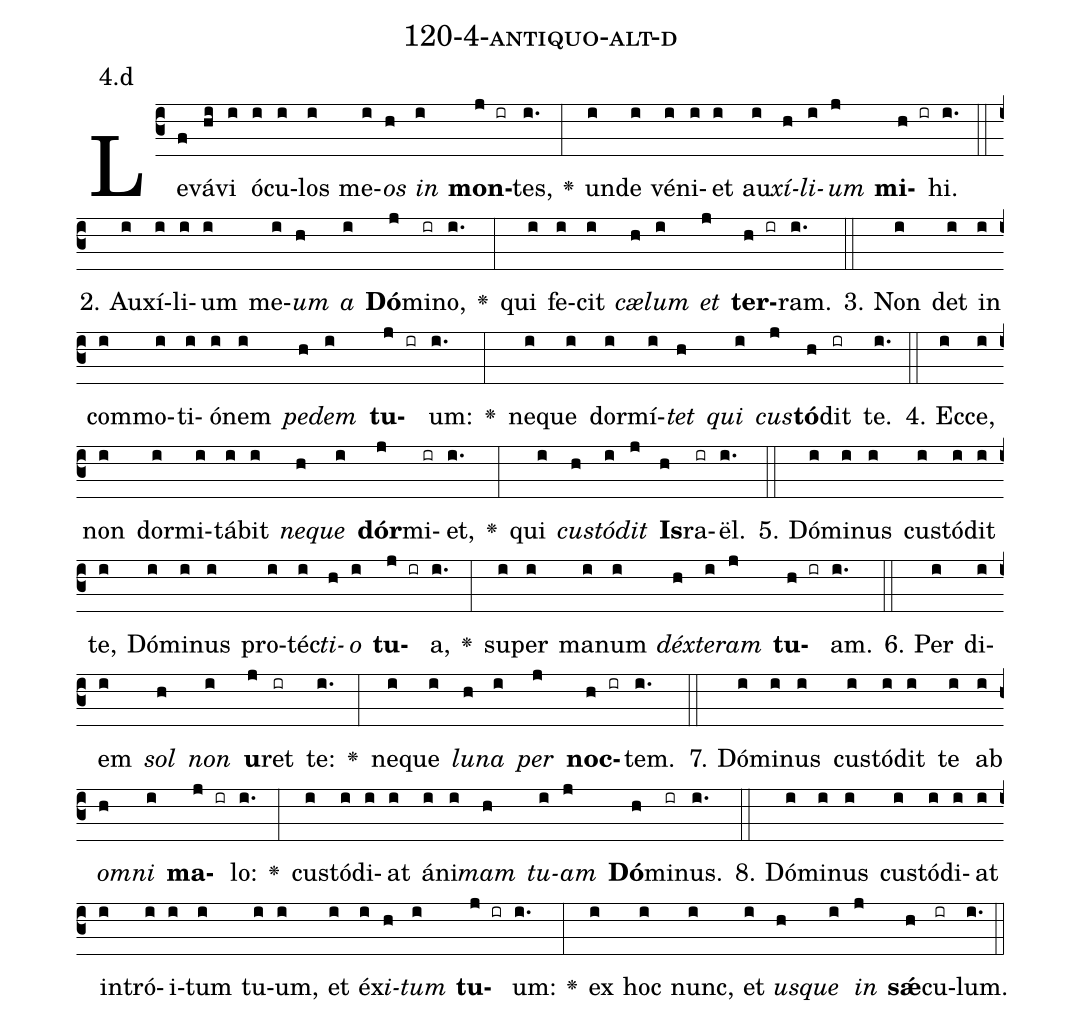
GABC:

name: 120-4-antiquo-alt-d;
annotation: 4.d;
%%
(c3)Le(f)vá(hi)vi(i) ó(i)cu(i)los(i) me(i)<i>os</i>(h) <i>in</i>(i) <b>mon</b>(j ir)tes,(i.) <v>\greheightstar</v>(:) un(i)de(i) vé(i)ni(i)et(i) au(i)<i>xí</i>(h)<i>li</i>(i)<i>um</i>(j) <b>mi</b>(h ir)hi.(i.) (::)
2. Au(i)xí(i)li(i)um(i) me(i)<i>um</i>(h) <i>a</i>(i) <b>Dó</b>(j)mi(ir)no,(i.) <v>\greheightstar</v>(:) qui(i) fe(i)cit(i) <i>cæ</i>(h)<i>lum</i>(i) <i>et</i>(j) <b>ter</b>(h ir)ram.(i.) (::)
3. Non(i) det(i) in(i) com(i)mo(i)ti(i)ó(i)nem(i) <i>pe</i>(h)<i>dem</i>(i) <b>tu</b>(j ir)um:(i.) <v>\greheightstar</v>(:) ne(i)que(i) dor(i)mí(i)<i>tet</i>(h) <i>qui</i>(i) <i>cus</i>(j)<b>tó</b>(h)dit(ir) te.(i.) (::)
4. Ec(i)ce,(i) non(i) dor(i)mi(i)tá(i)bit(i) <i>ne</i>(h)<i>que</i>(i) <b>dór</b>(j)mi(ir)et,(i.) <v>\greheightstar</v>(:) qui(i) <i>cus</i>(h)<i>tó</i>(i)<i>dit</i>(j) <b>Is</b>(h)ra(ir)ël.(i.) (::)
5. Dó(i)mi(i)nus(i) cus(i)tó(i)dit(i) te,(i) Dó(i)mi(i)nus(i) pro(i)téc(i)<i>ti</i>(h)<i>o</i>(i) <b>tu</b>(j ir)a,(i.) <v>\greheightstar</v>(:) su(i)per(i) ma(i)num(i) <i>déx</i>(h)<i>te</i>(i)<i>ram</i>(j) <b>tu</b>(h ir)am.(i.) (::)
6. Per(i) di(i)em(i) <i>sol</i>(h) <i>non</i>(i) <b>u</b>(j)ret(ir) te:(i.) <v>\greheightstar</v>(:) ne(i)que(i) <i>lu</i>(h)<i>na</i>(i) <i>per</i>(j) <b>noc</b>(h ir)tem.(i.) (::)
7. Dó(i)mi(i)nus(i) cus(i)tó(i)dit(i) te(i) ab(i) <i>om</i>(h)<i>ni</i>(i) <b>ma</b>(j ir)lo:(i.) <v>\greheightstar</v>(:) cus(i)tó(i)di(i)at(i) á(i)ni(i)<i>mam</i>(h) <i>tu</i>(i)<i>am</i>(j) <b>Dó</b>(h)mi(ir)nus.(i.) (::)
8. Dó(i)mi(i)nus(i) cus(i)tó(i)di(i)at(i) in(i)tró(i)i(i)tum(i) tu(i)um,(i) et(i) éx(i)<i>i</i>(h)<i>tum</i>(i) <b>tu</b>(j ir)um:(i.) <v>\greheightstar</v>(:) ex(i) hoc(i) nunc,(i) et(i) <i>us</i>(h)<i>que</i>(i) <i>in</i>(j) <b>sǽ</b>(h)cu(ir)lum.(i.) (::)
